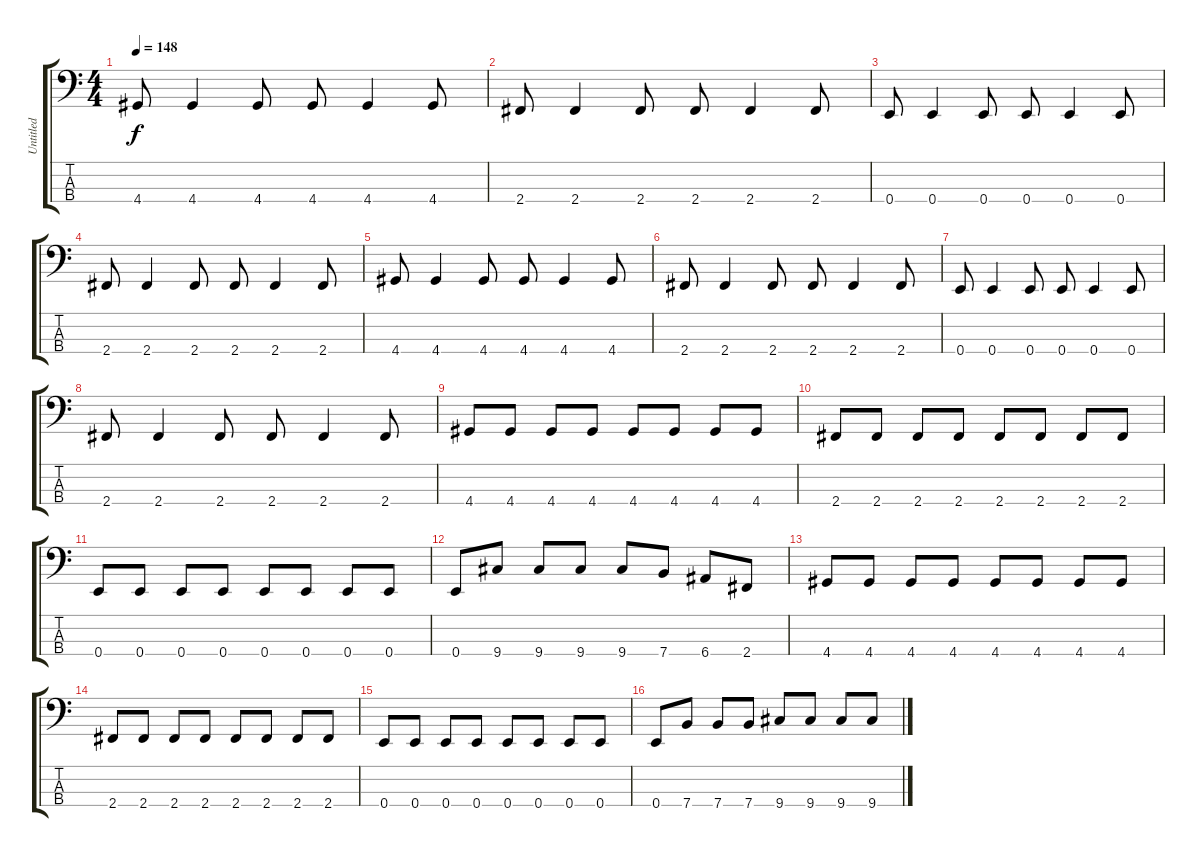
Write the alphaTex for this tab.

\track ("Untitled" "Untitled") {instrument electricbassfinger}
\staff {score tabs}
\tuning (G2 D2 A1 E1) {hide}
\ts (4 4)
\tempo 148
\clef f4
\ks c
4.4.8{dy f} 4.4.4 4.4.8 4.4.8 4.4.4 4.4.8 |
2.4.8 2.4.4 2.4.8 2.4.8 2.4.4 2.4.8 |
0.4.8 0.4.4 0.4.8 0.4.8 0.4.4 0.4.8 |
2.4.8 2.4.4 2.4.8 2.4.8 2.4.4 2.4.8 |
4.4.8 4.4.4 4.4.8 4.4.8 4.4.4 4.4.8 |
2.4.8 2.4.4 2.4.8 2.4.8 2.4.4 2.4.8 |
0.4.8 0.4.4 0.4.8 0.4.8 0.4.4 0.4.8 |
2.4.8 2.4.4 2.4.8 2.4.8 2.4.4 2.4.8 |
4.4.8 4.4.8 4.4.8 4.4.8 4.4.8 4.4.8 4.4.8 4.4.8 |
2.4.8 2.4.8 2.4.8 2.4.8 2.4.8 2.4.8 2.4.8 2.4.8 |
0.4.8 0.4.8 0.4.8 0.4.8 0.4.8 0.4.8 0.4.8 0.4.8 |
0.4.8 9.4.8 9.4.8 9.4.8 9.4.8 7.4.8 6.4.8 2.4.8 |
4.4.8 4.4.8 4.4.8 4.4.8 4.4.8 4.4.8 4.4.8 4.4.8 |
2.4.8 2.4.8 2.4.8 2.4.8 2.4.8 2.4.8 2.4.8 2.4.8 |
0.4.8 0.4.8 0.4.8 0.4.8 0.4.8 0.4.8 0.4.8 0.4.8 |
0.4.8 7.4.8 7.4.8 7.4.8 9.4.8 9.4.8 9.4.8 9.4.8
